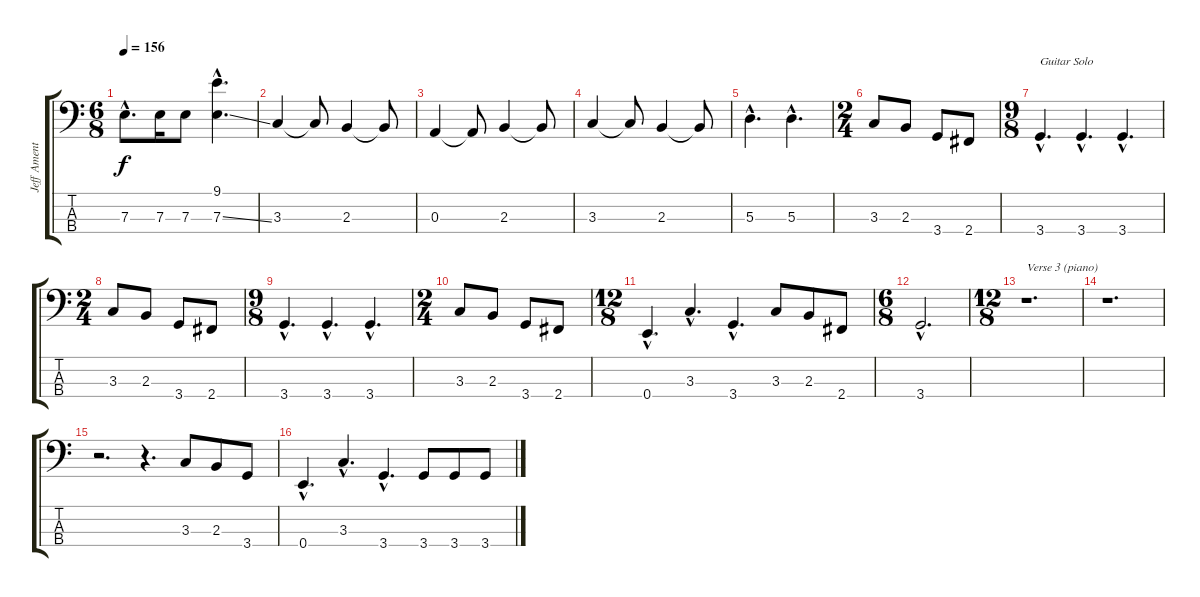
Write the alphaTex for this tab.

\track ("Jeff Ament" "Jeff Ament") {instrument electricbassfinger}
\staff {score tabs}
\tuning (G2 D2 A1 E1) {hide}
\ts (6 8)
\tempo 156
\clef f4
\ks c
7.3{hac}.8{d dy f} 7.3.16 7.3.8 (9.1{hac} 7.3{ss hac}).4{d} |
3.3.4 3.3{t}.8 2.3.4 2.3{t}.8 |
0.3.4 0.3{t}.8 2.3.4 2.3{t}.8 |
3.3.4 3.3{t}.8 2.3.4 2.3{t}.8 |
5.3{hac}.4{d} 5.3{hac}.4{d} |
\ts (2 4)
3.3.8 2.3.8 3.4.8 2.4.8 |
\ts (9 8)
3.4{hac}.4{d txt "Guitar Solo"} 3.4{hac}.4{d} 3.4{hac}.4{d} |
\ts (2 4)
3.3.8 2.3.8 3.4.8 2.4.8 |
\ts (9 8)
3.4{hac}.4{d} 3.4{hac}.4{d} 3.4{hac}.4{d} |
\ts (2 4)
3.3.8 2.3.8 3.4.8 2.4.8 |
\ts (12 8)
0.4{hac}.4{d} 3.3{hac}.4{d} 3.4{hac}.4{d} 3.3.8 2.3.8 2.4.8 |
\ts (6 8)
3.4{hac}.2{d} |
\ts (12 8)
r.1{d txt "Verse 3 (piano)"} |
r.1{d} |
r.2{d} r.4{d} 3.3.8 2.3.8 3.4.8 |
0.4{hac}.4{d} 3.3{hac}.4{d} 3.4{hac}.4{d} 3.4.8 3.4.8 3.4.8
